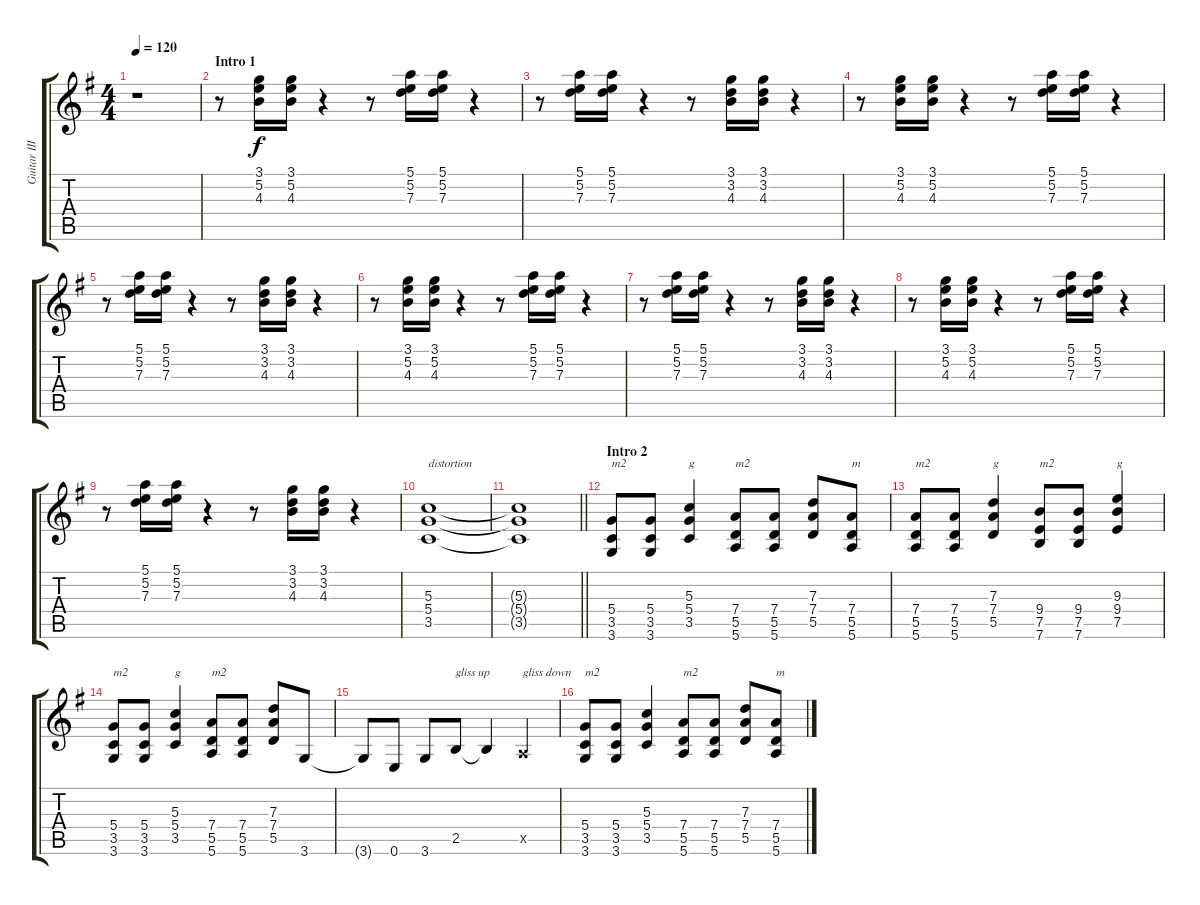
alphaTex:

\track ("Guitar III (Takuro)" "Guitar III") {instrument acousticguitarsteel}
\staff {score tabs}
\tuning (E4 B3 G3 D3 A2 E2) {hide}
\ts (4 4)
\tempo 120
\tempo 145
\tempo 120
\clef g2
\ks g
r.1{dy f instrument acousticguitarsteel} |
\section ("" "Intro 1")
r.8 (3.1 5.2 4.3).16 (3.1 5.2 4.3).16 r.4 r.8 (5.1 5.2 7.3).16 (5.1 5.2 7.3).16 r.4 |
r.8 (5.1 5.2 7.3).16 (5.1 5.2 7.3).16 r.4 r.8 (3.1 3.2 4.3).16 (3.1 3.2 4.3).16 r.4 |
r.8 (3.1 5.2 4.3).16 (3.1 5.2 4.3).16 r.4 r.8 (5.1 5.2 7.3).16 (5.1 5.2 7.3).16 r.4 |
r.8 (5.1 5.2 7.3).16 (5.1 5.2 7.3).16 r.4 r.8 (3.1 3.2 4.3).16 (3.1 3.2 4.3).16 r.4 |
r.8 (3.1 5.2 4.3).16 (3.1 5.2 4.3).16 r.4 r.8 (5.1 5.2 7.3).16 (5.1 5.2 7.3).16 r.4 |
r.8 (5.1 5.2 7.3).16 (5.1 5.2 7.3).16 r.4 r.8 (3.1 3.2 4.3).16 (3.1 3.2 4.3).16 r.4 |
r.8 (3.1 5.2 4.3).16 (3.1 5.2 4.3).16 r.4 r.8 (5.1 5.2 7.3).16 (5.1 5.2 7.3).16 r.4 |
r.8 (5.1 5.2 7.3).16 (5.1 5.2 7.3).16 r.4 r.8 (3.1 3.2 4.3).16 (3.1 3.2 4.3).16 r.4 |
(5.3 5.4 3.5).1{txt "distortion" instrument distortionguitar} |
\barLineRight lightlight
(5.3{t} 5.4{t} 3.5{t}).1 |
\section ("" "Intro 2")
(5.4 3.5 3.6).8{txt "m2"} (5.4 3.5 3.6).8 (5.3 5.4 3.5).4{txt "g"} (7.4 5.5 5.6).8{txt "m2"} (7.4 5.5 5.6).8 (7.3 7.4 5.5).8 (7.4 5.5 5.6).8{txt "m"} |
(7.4 5.5 5.6).8{txt "m2"} (7.4 5.5 5.6).8 (7.3 7.4 5.5).4{txt "g"} (9.4 7.5 7.6).8{txt "m2"} (9.4 7.5 7.6).8 (9.3 9.4 7.5).4{txt "g"} |
(5.4 3.5 3.6).8{txt "m2"} (5.4 3.5 3.6).8 (5.3 5.4 3.5).4{txt "g"} (7.4 5.5 5.6).8{txt "m2"} (7.4 5.5 5.6).8 (7.3 7.4 5.5).8 3.6.8 |
3.6{t}.8 0.6.8 3.6.8 2.5.8{txt "gliss up"} 2.5{t}.4 0.5{x}.4{txt "gliss down"} |
(5.4 3.5 3.6).8{txt "m2"} (5.4 3.5 3.6).8 (5.3 5.4 3.5).4 (7.4 5.5 5.6).8{txt "m2"} (7.4 5.5 5.6).8 (7.3 7.4 5.5).8 (7.4 5.5 5.6).8{txt "m"}
